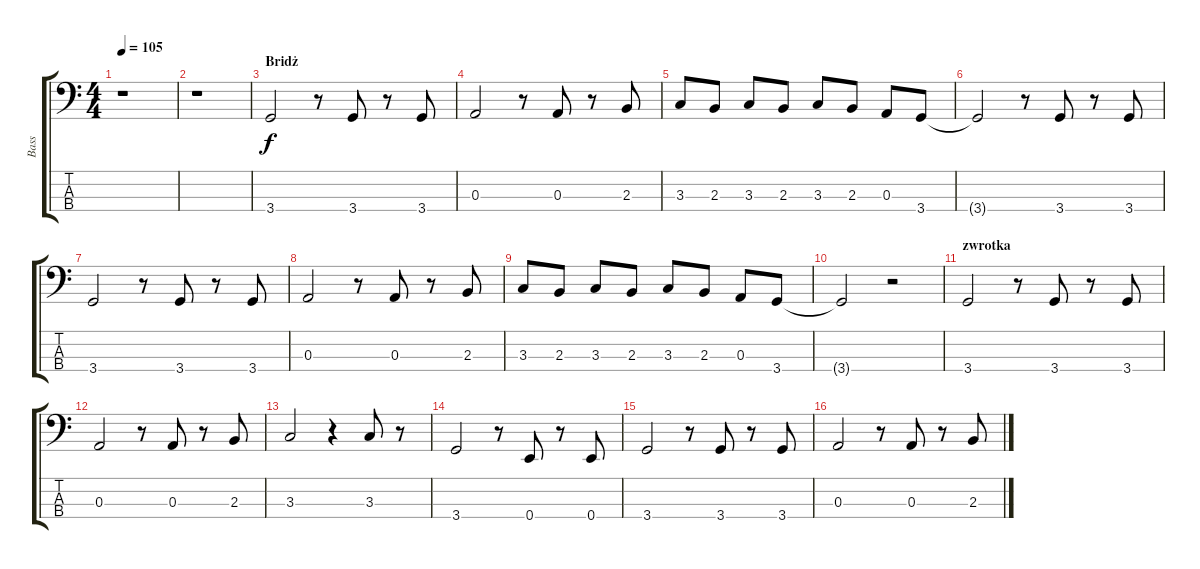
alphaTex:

\track ("Bass" "Bass") {instrument electricbassfinger}
\staff {score tabs}
\tuning (G2 D2 A1 E1) {hide}
\ts (4 4)
\tempo 105
\clef f4
\ks c
r.1{dy f instrument electricbassfinger} |
r.1 |
\section ("" "Bridż")
3.4.2 r.8 3.4.8 r.8 3.4.8 |
0.3.2 r.8 0.3.8 r.8 2.3.8 |
3.3.8 2.3.8 3.3.8 2.3.8 3.3.8 2.3.8 0.3.8 3.4.8 |
3.4{t}.2 r.8 3.4.8 r.8 3.4.8 |
3.4.2 r.8 3.4.8 r.8 3.4.8 |
0.3.2 r.8 0.3.8 r.8 2.3.8 |
3.3.8 2.3.8 3.3.8 2.3.8 3.3.8 2.3.8 0.3.8 3.4.8 |
3.4{t}.2 r.2 |
\section ("" "zwrotka")
3.4.2 r.8 3.4.8 r.8 3.4.8 |
0.3.2 r.8 0.3.8 r.8 2.3.8 |
3.3.2 r.4 3.3.8 r.8 |
3.4.2 r.8 0.4.8 r.8 0.4.8 |
3.4.2 r.8 3.4.8 r.8 3.4.8 |
0.3.2 r.8 0.3.8 r.8 2.3.8
